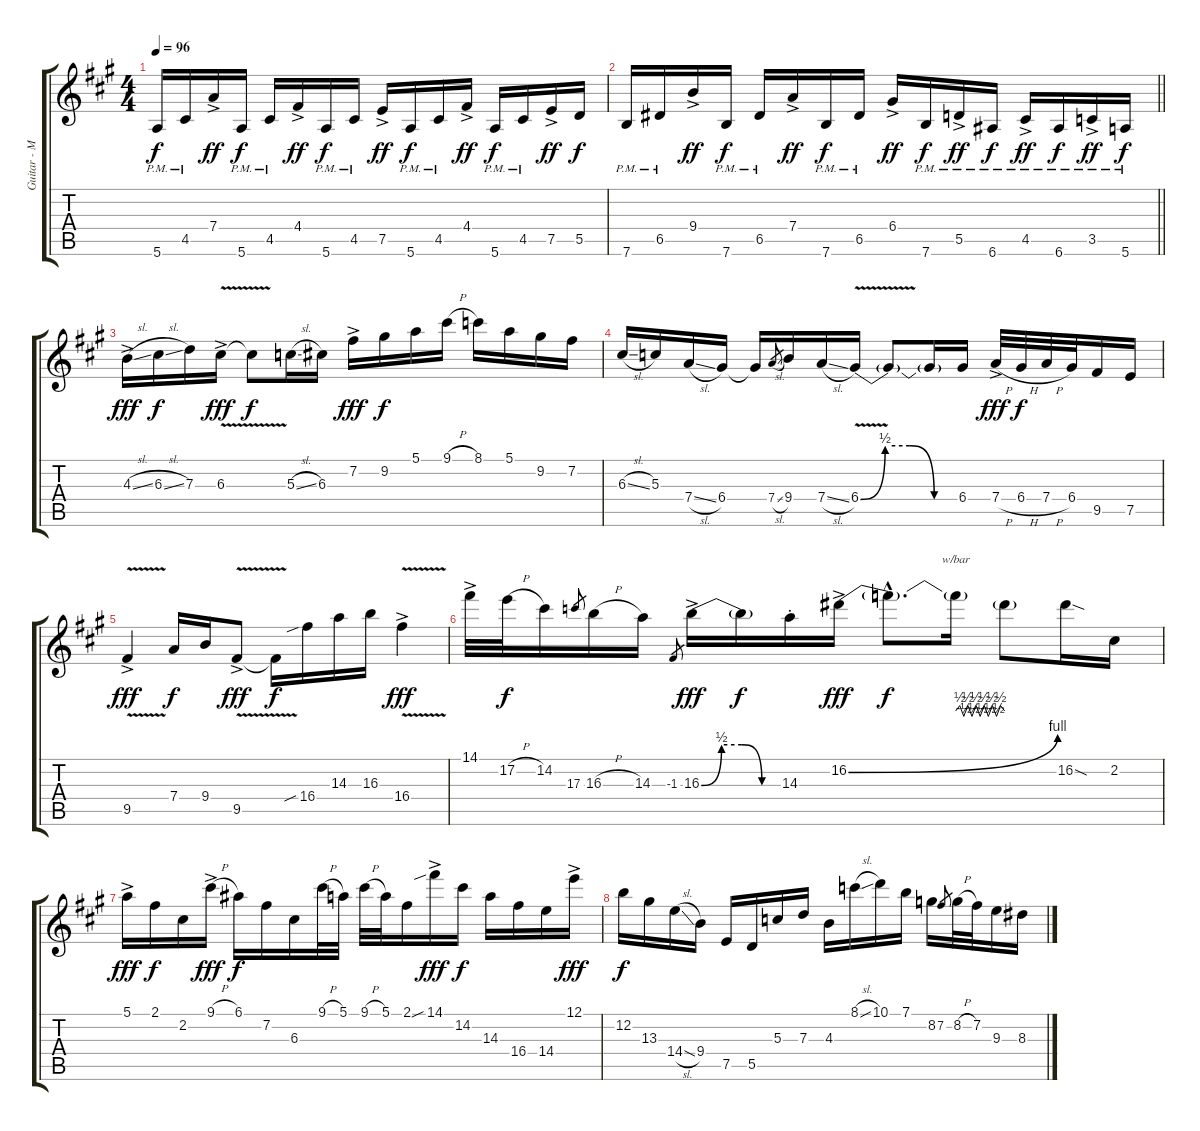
\track ("Guitar - Marty Friedman" "Guitar - M") {instrument overdrivenguitar}
\staff {score tabs}
\tuning (E4 B3 G3 D3 A2 E2) {hide}
\ts (4 4)
\tempo 96
\clef g2
\ks f#minor
5.6{pm}.16{dy f} 4.5{pm}.16 7.4{ac}.16{dy ff} 5.6{pm}.16{dy f} 4.5{pm}.16 4.4{ac}.16{dy ff} 5.6{pm}.16{dy f} 4.5{pm}.16 7.5{ac}.16{dy ff} 5.6{pm}.16{dy f} 4.5{pm}.16 4.4{ac}.16{dy ff} 5.6{pm}.16{dy f} 4.5{pm}.16 7.5{ac}.16{dy ff} 5.5.16{dy f} |
\barLineRight lightlight
7.6{pm}.16 6.5{pm}.16 9.4{ac}.16{dy ff} 7.6{pm}.16{dy f} 6.5{pm}.16 7.4{ac}.16{dy ff} 7.6{pm}.16{dy f} 6.5{pm}.16 6.4{ac}.16{dy ff} 7.6{pm}.16{dy f} 5.5{ac pm}.16{dy ff} 6.6{pm}.16{dy f} 4.5{ac pm}.16{dy ff} 6.6{pm}.16{dy f} 3.5{ac pm}.16{dy ff} 5.6{pm}.16{dy f} |
4.3{sl ac}.16{dy fff} 6.3{sl}.16{dy f} 7.3.16 6.3{v ac}.16{dy fff} 6.3{t}.8{dy f} 5.3{sl}.16 6.3.16 7.2{ac}.16{dy fff} 9.2.16{dy f} 5.1.16 9.1{h}.16 8.1.16 5.1.16 9.2.16 7.2.16 |
6.3{sl}.16 5.3.16 7.4{sl}.16 6.4.16 6.4{t}.16 7.4{sl}.8{gr} 9.4.16 7.4{sl}.16 6.4{be (custom 0 0 15 2 30 2 45 0 60 0) v}.16 6.4{t}.8 6.4{t}.16 6.4.16 7.4{h ac}.32{dy fff} 6.4{h}.32{dy f} 7.4{h}.32 6.4.32 9.5.16 7.5.16 |
9.5{v ac}.4{dy fff} 7.4.16{dy f} 9.4.16 9.5{v ac}.8{dy fff} 9.5{t}.16{dy f} 16.4{sib}.16 14.3.16 16.3.16 16.4{v ac}.4{dy fff} |
14.1{ac}.32 17.2{h}.32{dy f} 14.2.16 17.3.8{gr} 16.3{h}.16 14.3.16 -1.3.8{gr} 16.3{be (custom 0 0 15 2 30 2 45 0 60 0) ac}.16{dy fff} 16.3{t}.16{dy f} 14.3{st}.16 16.2{be (bend 0 0 60 4) ac}.16{dy fff} 16.2{hac t}.8{d dy f} 16.2{t}.16{tbe (custom default 0 0 5 2 10 -2 15 2 20 -2 25 2 30 -2 35 2 40 -2 45 2 50 -2 55 2 60 0)} 16.2{t}.8 16.2{sod}.16 2.2.16 |
5.1{ac}.16{dy fff} 2.1.16{dy f} 2.2.16 9.1{h ac}.16{dy fff} 6.1.16{dy f} 7.2.16 6.3.16 9.1{h}.32 5.1.32 9.1{h}.32 5.1.32 2.1.16 14.1{sib ac}.16{dy fff} 14.2.16{dy f} 14.3.16 16.4.16 14.4.16 12.1{ac}.16{dy fff} |
12.2.16{dy f} 13.3.16 14.4{sl}.16 9.4.16 7.5.16 5.5.16 5.3.16 7.3.16 4.3.16 8.1{sl}.16 10.1.16 7.1.16 8.2.16 7.2.8{gr} 8.2{h}.32 7.2.32 9.3.16 8.3.16
